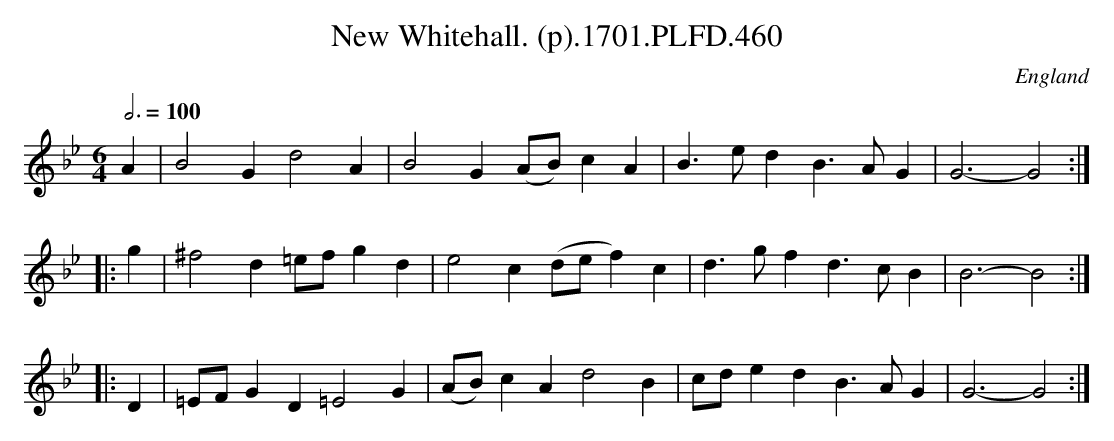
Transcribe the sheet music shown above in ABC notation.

X:1
T:New Whitehall. (p).1701.PLFD.460
M:6/4
L:1/4
Q:3/4=100
O:England
K:Bb
A|B2Gd2A|B2G(A/B/)cA|B>edB>AG|G3-G2:|
|:g|^f2d=e/f/gd|e2c(d/e/f)c|d>gfd>cB|B3-B2:|
|:D|=E/F/GD=E2G|(A/B/)cAd2B|c/d/edB>AG|G3-G2:|
